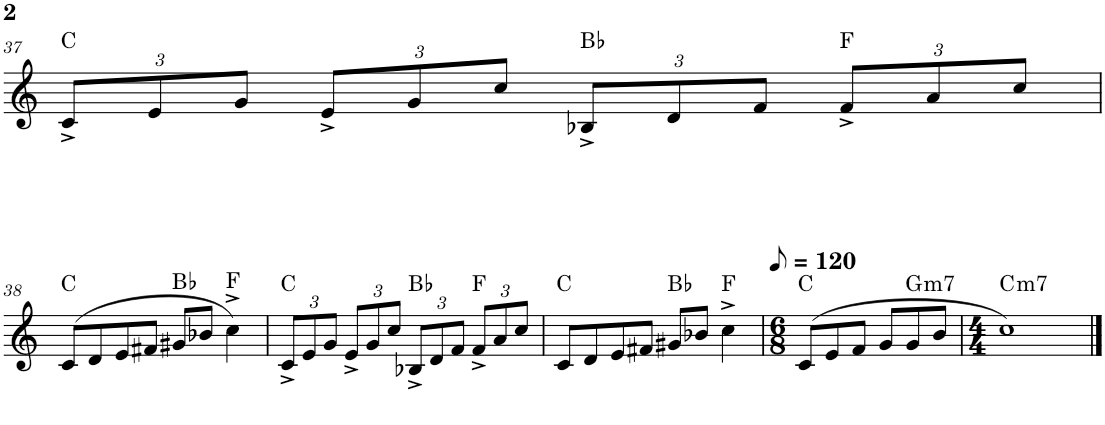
**kern	**harte
*part1	*part1
*staff1	*
*I"Alto Saxophone	*
*I'A. Sax.	*
!!LO:PB:g=z
*clefG2	*
*Trd5c9	*
*k[]	*
*M4/4	*
*Xbrackettup	*
=37	=37
12c^/L	C:maj
12e/	.
12g/J	.
12e^/L	.
12g/	.
12cc/J	.
12B-X^/L	Bb:maj
12d/	.
12f/J	.
12f^/L	F:maj
12a/	.
12cc/J	.
!!LO:LB:g=z
=38	=38
(8c/L	C:maj
8d/	.
8e/	.
8f#X/J	.
8g#X/L	Bb:maj
8b-X/J	.
4cc^\)	F:maj
=39	=39
12c^/L	C:maj
12e/	.
12g/J	.
12e^/L	.
12g/	.
12cc/J	.
12B-X^/L	Bb:maj
12d/	.
12f/J	.
12f^/L	F:maj
12a/	.
12cc/J	.
=40	=40
*k[]	*
8c/L	C:maj
8d/	.
8e/	.
8f#X/J	.
8g#X/L	Bb:maj
8b-X/J	.
4cc^\	F:maj
=41	=41
*M6/8	*
*MM60	*
(8c/L	C:maj
8e/	.
8f/J	.
8g/L	.
!	!LO:H:kt=m7
8g/	G:min7
8b/J	.
=42	=42
*M4/4	*
!	!LO:H:kt=m7
1cc)	C:min7
==	==
*-	*-
